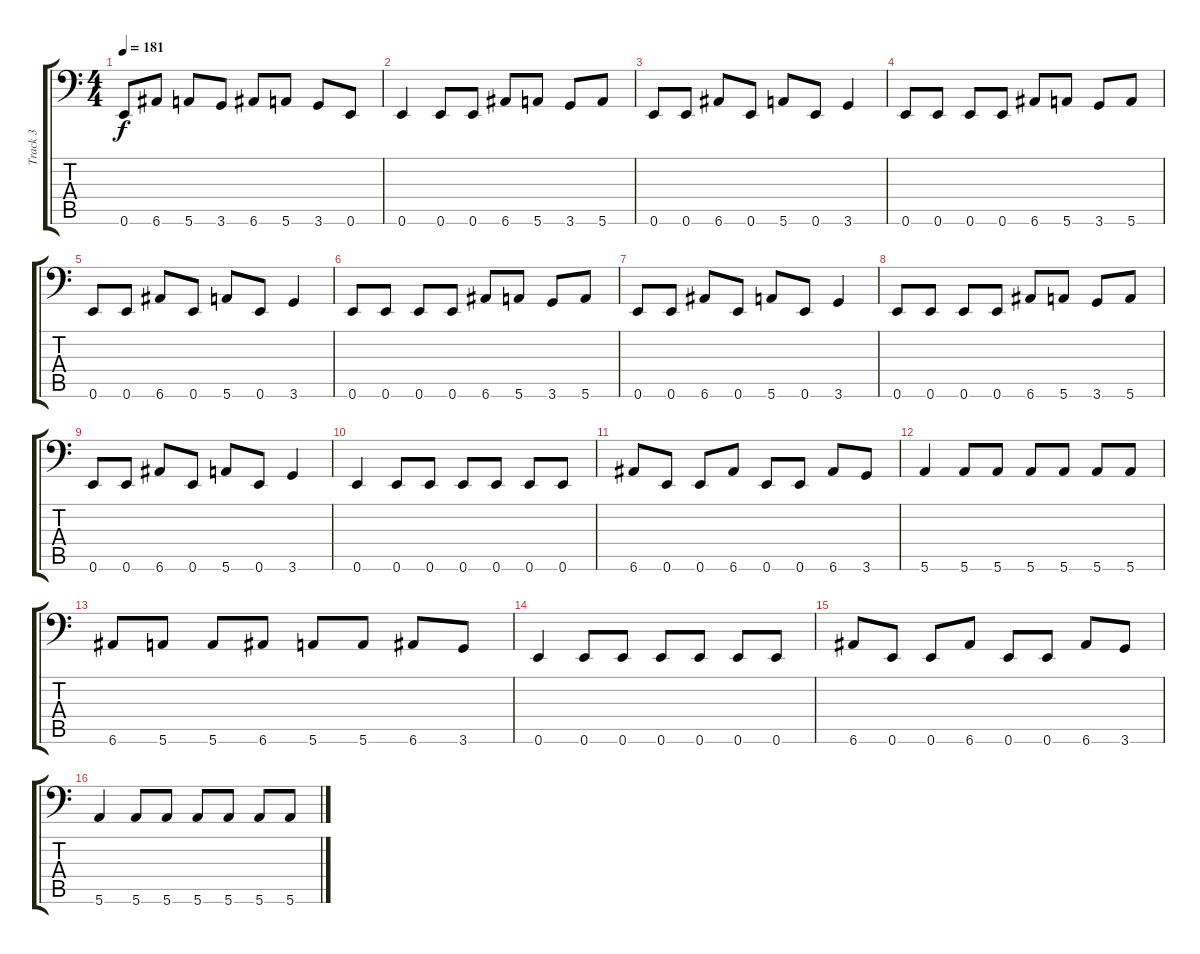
\track ("Track 3" "Track 3") {instrument slapbass1}
\staff {score tabs}
\tuning (E3 B2 G2 D2 A1 E1) {hide}
\ts (4 4)
\tempo 181
\clef f4
\ks c
0.6.8{dy f} 6.6.8 5.6.8 3.6.8 6.6.8 5.6.8 3.6.8 0.6.8 |
0.6.4 0.6.8 0.6.8 6.6.8 5.6.8 3.6.8 5.6.8 |
0.6.8 0.6.8 6.6.8 0.6.8 5.6.8 0.6.8 3.6.4 |
0.6.8 0.6.8 0.6.8 0.6.8 6.6.8 5.6.8 3.6.8 5.6.8 |
0.6.8 0.6.8 6.6.8 0.6.8 5.6.8 0.6.8 3.6.4 |
0.6.8 0.6.8 0.6.8 0.6.8 6.6.8 5.6.8 3.6.8 5.6.8 |
0.6.8 0.6.8 6.6.8 0.6.8 5.6.8 0.6.8 3.6.4 |
0.6.8 0.6.8 0.6.8 0.6.8 6.6.8 5.6.8 3.6.8 5.6.8 |
0.6.8 0.6.8 6.6.8 0.6.8 5.6.8 0.6.8 3.6.4 |
0.6.4 0.6.8 0.6.8 0.6.8 0.6.8 0.6.8 0.6.8 |
6.6.8 0.6.8 0.6.8 6.6.8 0.6.8 0.6.8 6.6.8 3.6.8 |
5.6.4 5.6.8 5.6.8 5.6.8 5.6.8 5.6.8 5.6.8 |
6.6.8 5.6.8 5.6.8 6.6.8 5.6.8 5.6.8 6.6.8 3.6.8 |
0.6.4 0.6.8 0.6.8 0.6.8 0.6.8 0.6.8 0.6.8 |
6.6.8 0.6.8 0.6.8 6.6.8 0.6.8 0.6.8 6.6.8 3.6.8 |
5.6.4 5.6.8 5.6.8 5.6.8 5.6.8 5.6.8 5.6.8
